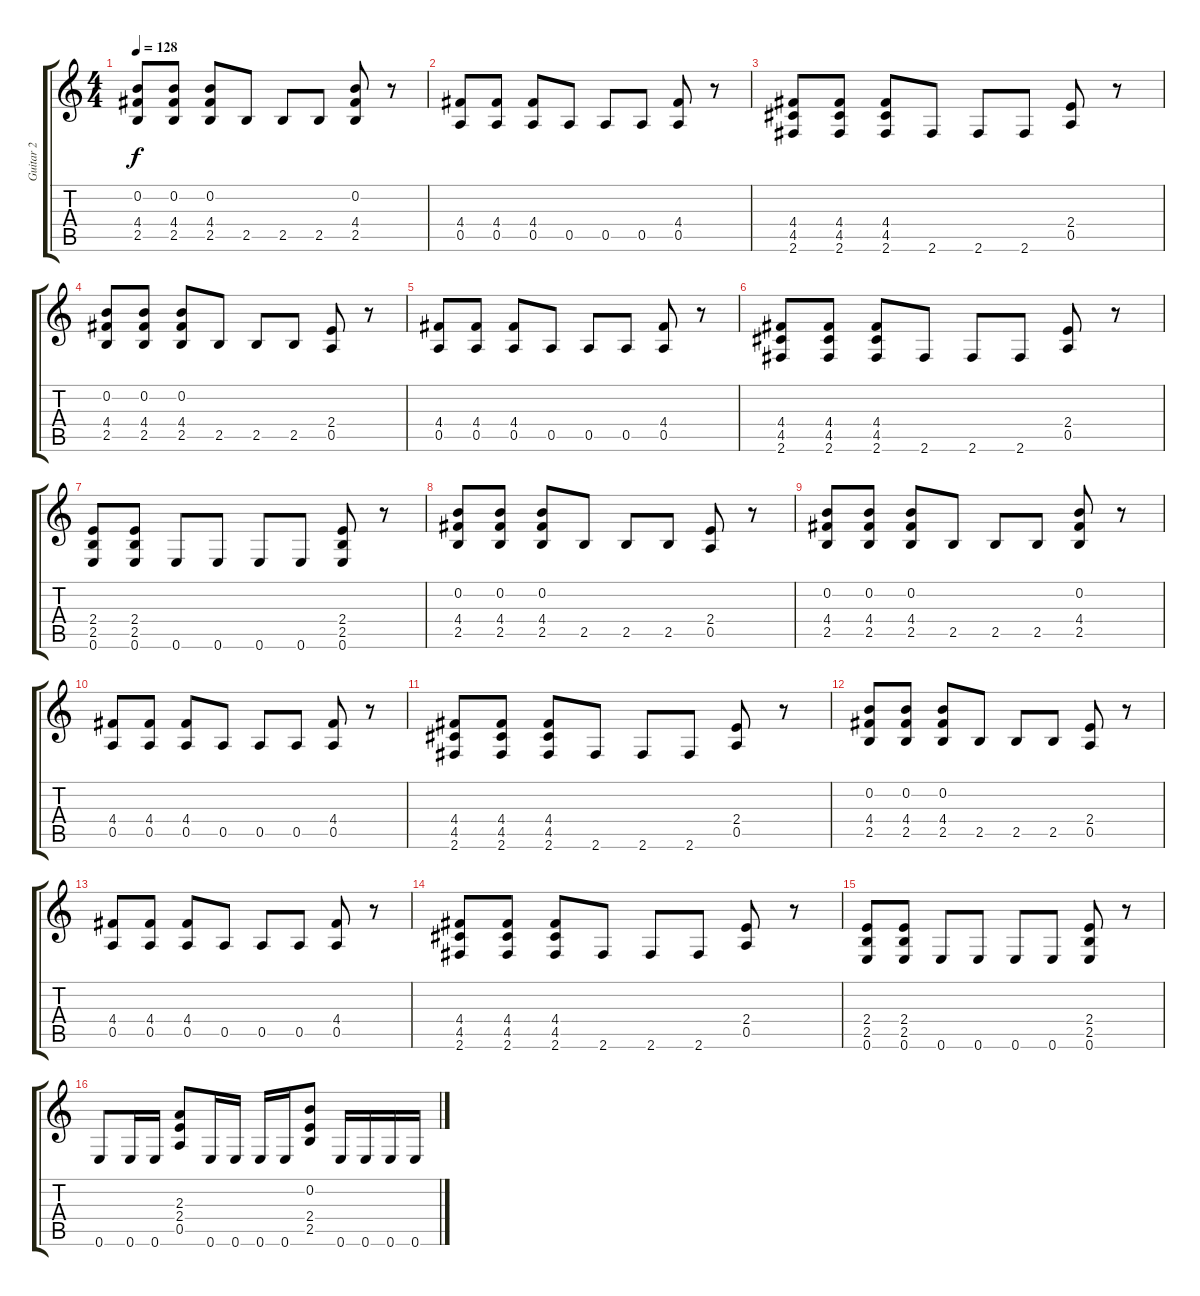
\track ("Guitar 2" "Guitar 2") {instrument electricguitarclean}
\staff {score tabs}
\tuning (E4 B3 G3 D3 A2 E2) {hide}
\ts (4 4)
\tempo 128
\clef g2
\ks c
(0.2 4.4 2.5).8{dy f} (0.2 4.4 2.5).8 (0.2 4.4 2.5).8 2.5.8 2.5.8 2.5.8 (0.2 4.4 2.5).8 r.8 |
(4.4 0.5).8 (4.4 0.5).8 (4.4 0.5).8 0.5.8 0.5.8 0.5.8 (4.4 0.5).8 r.8 |
(4.4 4.5 2.6).8 (4.4 4.5 2.6).8 (4.4 4.5 2.6).8 2.6.8 2.6.8 2.6.8 (2.4 0.5).8 r.8 |
(0.2 4.4 2.5).8 (0.2 4.4 2.5).8 (0.2 4.4 2.5).8 2.5.8 2.5.8 2.5.8 (2.4 0.5).8 r.8 |
(4.4 0.5).8 (4.4 0.5).8 (4.4 0.5).8 0.5.8 0.5.8 0.5.8 (4.4 0.5).8 r.8 |
(4.4 4.5 2.6).8 (4.4 4.5 2.6).8 (4.4 4.5 2.6).8 2.6.8 2.6.8 2.6.8 (2.4 0.5).8 r.8 |
(2.4 2.5 0.6).8 (2.4 2.5 0.6).8 0.6.8 0.6.8 0.6.8 0.6.8 (2.4 2.5 0.6).8 r.8 |
(0.2 4.4 2.5).8 (0.2 4.4 2.5).8 (0.2 4.4 2.5).8 2.5.8 2.5.8 2.5.8 (2.4 0.5).8 r.8 |
(0.2 4.4 2.5).8 (0.2 4.4 2.5).8 (0.2 4.4 2.5).8 2.5.8 2.5.8 2.5.8 (0.2 4.4 2.5).8 r.8 |
(4.4 0.5).8 (4.4 0.5).8 (4.4 0.5).8 0.5.8 0.5.8 0.5.8 (4.4 0.5).8 r.8 |
(4.4 4.5 2.6).8 (4.4 4.5 2.6).8 (4.4 4.5 2.6).8 2.6.8 2.6.8 2.6.8 (2.4 0.5).8 r.8 |
(0.2 4.4 2.5).8 (0.2 4.4 2.5).8 (0.2 4.4 2.5).8 2.5.8 2.5.8 2.5.8 (2.4 0.5).8 r.8 |
(4.4 0.5).8 (4.4 0.5).8 (4.4 0.5).8 0.5.8 0.5.8 0.5.8 (4.4 0.5).8 r.8 |
(4.4 4.5 2.6).8 (4.4 4.5 2.6).8 (4.4 4.5 2.6).8 2.6.8 2.6.8 2.6.8 (2.4 0.5).8 r.8 |
(2.4 2.5 0.6).8 (2.4 2.5 0.6).8 0.6.8 0.6.8 0.6.8 0.6.8 (2.4 2.5 0.6).8 r.8 |
0.6.8 0.6.16 0.6.16 (2.3 2.4 0.5).8 0.6.16 0.6.16 0.6.16 0.6.16 (0.2 2.4 2.5).8 0.6.16 0.6.16 0.6.16 0.6.16
